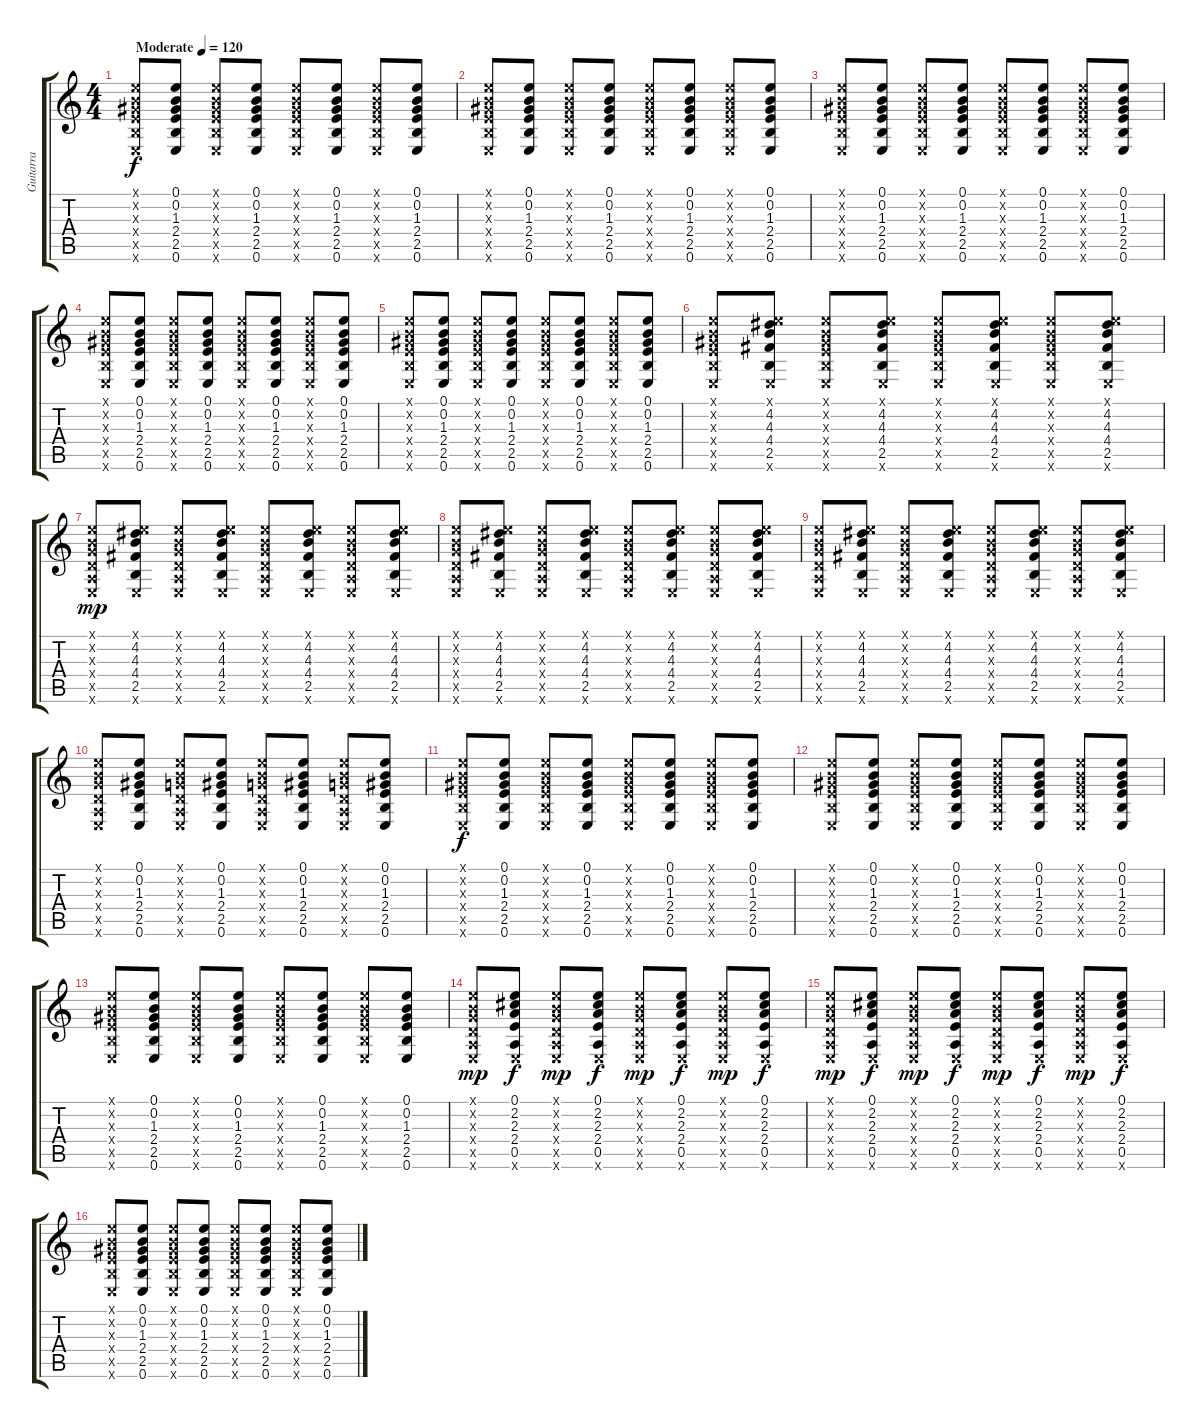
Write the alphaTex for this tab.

\track ("Guitarra" "Guitarra") {instrument acousticguitarsteel}
\staff {score tabs}
\tuning (E4 B3 G3 D3 A2 E2) {hide}
\ts (4 4)
\tempo (120 "Moderate")
\clef g2
\ks c
(0.1{x} 0.2{x} 1.3{x} 2.4{x} 2.5{x} 0.6{x}).8{dy f instrument acousticguitarsteel} (0.1 0.2 1.3 2.4 2.5 0.6).8 (0.1{x} 0.2{x} 1.3{x} 2.4{x} 2.5{x} 0.6{x}).8 (0.1 0.2 1.3 2.4 2.5 0.6).8 (0.1{x} 0.2{x} 1.3{x} 2.4{x} 2.5{x} 0.6{x}).8 (0.1 0.2 1.3 2.4 2.5 0.6).8 (0.1{x} 0.2{x} 1.3{x} 2.4{x} 2.5{x} 0.6{x}).8 (0.1 0.2 1.3 2.4 2.5 0.6).8 |
(0.1{x} 0.2{x} 1.3{x} 2.4{x} 2.5{x} 0.6{x}).8 (0.1 0.2 1.3 2.4 2.5 0.6).8 (0.1{x} 0.2{x} 1.3{x} 2.4{x} 2.5{x} 0.6{x}).8 (0.1 0.2 1.3 2.4 2.5 0.6).8 (0.1{x} 0.2{x} 1.3{x} 2.4{x} 2.5{x} 0.6{x}).8 (0.1 0.2 1.3 2.4 2.5 0.6).8 (0.1{x} 0.2{x} 1.3{x} 2.4{x} 2.5{x} 0.6{x}).8 (0.1 0.2 1.3 2.4 2.5 0.6).8 |
(0.1{x} 0.2{x} 1.3{x} 2.4{x} 2.5{x} 0.6{x}).8 (0.1 0.2 1.3 2.4 2.5 0.6).8 (0.1{x} 0.2{x} 1.3{x} 2.4{x} 2.5{x} 0.6{x}).8 (0.1 0.2 1.3 2.4 2.5 0.6).8 (0.1{x} 0.2{x} 1.3{x} 2.4{x} 2.5{x} 0.6{x}).8 (0.1 0.2 1.3 2.4 2.5 0.6).8 (0.1{x} 0.2{x} 1.3{x} 2.4{x} 2.5{x} 0.6{x}).8 (0.1 0.2 1.3 2.4 2.5 0.6).8 |
(0.1{x} 0.2{x} 1.3{x} 2.4{x} 2.5{x} 0.6{x}).8 (0.1 0.2 1.3 2.4 2.5 0.6).8 (0.1{x} 0.2{x} 1.3{x} 2.4{x} 2.5{x} 0.6{x}).8 (0.1 0.2 1.3 2.4 2.5 0.6).8 (0.1{x} 0.2{x} 1.3{x} 2.4{x} 2.5{x} 0.6{x}).8 (0.1 0.2 1.3 2.4 2.5 0.6).8 (0.1{x} 0.2{x} 1.3{x} 2.4{x} 2.5{x} 0.6{x}).8 (0.1 0.2 1.3 2.4 2.5 0.6).8 |
(0.1{x} 0.2{x} 1.3{x} 2.4{x} 2.5{x} 0.6{x}).8 (0.1 0.2 1.3 2.4 2.5 0.6).8 (0.1{x} 0.2{x} 1.3{x} 2.4{x} 2.5{x} 0.6{x}).8 (0.1 0.2 1.3 2.4 2.5 0.6).8 (0.1{x} 0.2{x} 1.3{x} 2.4{x} 2.5{x} 0.6{x}).8 (0.1 0.2 1.3 2.4 2.5 0.6).8 (0.1{x} 0.2{x} 1.3{x} 2.4{x} 2.5{x} 0.6{x}).8 (0.1 0.2 1.3 2.4 2.5 0.6).8 |
(0.1{x} 0.2{x} 1.3{x} 2.4{x} 2.5{x} 0.6{x}).8 (0.1{x} 4.2 4.3 4.4 2.5 0.6{x}).8 (0.1{x} 0.2{x} 1.3{x} 2.4{x} 2.5{x} 0.6{x}).8 (0.1{x} 4.2 4.3 4.4 2.5 0.6{x}).8 (0.1{x} 0.2{x} 1.3{x} 2.4{x} 2.5{x} 0.6{x}).8 (0.1{x} 4.2 4.3 4.4 2.5 0.6{x}).8 (0.1{x} 0.2{x} 1.3{x} 2.4{x} 2.5{x} 0.6{x}).8 (0.1{x} 4.2 4.3 4.4 2.5 0.6{x}).8 |
(0.1{x} 0.2{x} 0.3{x} 0.4{x} 0.5{x} 0.6{x}).8{dy mp} (0.1{x} 4.2 4.3 4.4 2.5 0.6{x}).8 (0.1{x} 0.2{x} 0.3{x} 0.4{x} 0.5{x} 0.6{x}).8 (0.1{x} 4.2 4.3 4.4 2.5 0.6{x}).8 (0.1{x} 0.2{x} 0.3{x} 0.4{x} 0.5{x} 0.6{x}).8 (0.1{x} 4.2 4.3 4.4 2.5 0.6{x}).8 (0.1{x} 0.2{x} 0.3{x} 0.4{x} 0.5{x} 0.6{x}).8 (0.1{x} 4.2 4.3 4.4 2.5 0.6{x}).8 |
(0.1{x} 0.2{x} 0.3{x} 0.4{x} 0.5{x} 0.6{x}).8 (0.1{x} 4.2 4.3 4.4 2.5 0.6{x}).8 (0.1{x} 0.2{x} 0.3{x} 0.4{x} 0.5{x} 0.6{x}).8 (0.1{x} 4.2 4.3 4.4 2.5 0.6{x}).8 (0.1{x} 0.2{x} 0.3{x} 0.4{x} 0.5{x} 0.6{x}).8 (0.1{x} 4.2 4.3 4.4 2.5 0.6{x}).8 (0.1{x} 0.2{x} 0.3{x} 0.4{x} 0.5{x} 0.6{x}).8 (0.1{x} 4.2 4.3 4.4 2.5 0.6{x}).8 |
(0.1{x} 0.2{x} 0.3{x} 0.4{x} 0.5{x} 0.6{x}).8 (0.1{x} 4.2 4.3 4.4 2.5 0.6{x}).8 (0.1{x} 0.2{x} 0.3{x} 0.4{x} 0.5{x} 0.6{x}).8 (0.1{x} 4.2 4.3 4.4 2.5 0.6{x}).8 (0.1{x} 0.2{x} 0.3{x} 0.4{x} 0.5{x} 0.6{x}).8 (0.1{x} 4.2 4.3 4.4 2.5 0.6{x}).8 (0.1{x} 0.2{x} 0.3{x} 0.4{x} 0.5{x} 0.6{x}).8 (0.1{x} 4.2 4.3 4.4 2.5 0.6{x}).8 |
(0.1{x} 0.2{x} 0.3{x} 0.4{x} 0.5{x} 0.6{x}).8 (0.1 0.2 1.3 2.4 2.5 0.6).8 (0.1{x} 0.2{x} 0.3{x} 0.4{x} 0.5{x} 0.6{x}).8 (0.1 0.2 1.3 2.4 2.5 0.6).8 (0.1{x} 0.2{x} 0.3{x} 0.4{x} 0.5{x} 0.6{x}).8 (0.1 0.2 1.3 2.4 2.5 0.6).8 (0.1{x} 0.2{x} 0.3{x} 0.4{x} 0.5{x} 0.6{x}).8 (0.1 0.2 1.3 2.4 2.5 0.6).8 |
(0.1{x} 0.2{x} 1.3{x} 2.4{x} 2.5{x} 0.6{x}).8{dy f} (0.1 0.2 1.3 2.4 2.5 0.6).8 (0.1{x} 0.2{x} 1.3{x} 2.4{x} 2.5{x} 0.6{x}).8 (0.1 0.2 1.3 2.4 2.5 0.6).8 (0.1{x} 0.2{x} 1.3{x} 2.4{x} 2.5{x} 0.6{x}).8 (0.1 0.2 1.3 2.4 2.5 0.6).8 (0.1{x} 0.2{x} 1.3{x} 2.4{x} 2.5{x} 0.6{x}).8 (0.1 0.2 1.3 2.4 2.5 0.6).8 |
(0.1{x} 0.2{x} 1.3{x} 2.4{x} 2.5{x} 0.6{x}).8 (0.1 0.2 1.3 2.4 2.5 0.6).8 (0.1{x} 0.2{x} 1.3{x} 2.4{x} 2.5{x} 0.6{x}).8 (0.1 0.2 1.3 2.4 2.5 0.6).8 (0.1{x} 0.2{x} 1.3{x} 2.4{x} 2.5{x} 0.6{x}).8 (0.1 0.2 1.3 2.4 2.5 0.6).8 (0.1{x} 0.2{x} 1.3{x} 2.4{x} 2.5{x} 0.6{x}).8 (0.1 0.2 1.3 2.4 2.5 0.6).8 |
(0.1{x} 0.2{x} 1.3{x} 2.4{x} 2.5{x} 0.6{x}).8 (0.1 0.2 1.3 2.4 2.5 0.6).8 (0.1{x} 0.2{x} 1.3{x} 2.4{x} 2.5{x} 0.6{x}).8 (0.1 0.2 1.3 2.4 2.5 0.6).8 (0.1{x} 0.2{x} 1.3{x} 2.4{x} 2.5{x} 0.6{x}).8 (0.1 0.2 1.3 2.4 2.5 0.6).8 (0.1{x} 0.2{x} 1.3{x} 2.4{x} 2.5{x} 0.6{x}).8 (0.1 0.2 1.3 2.4 2.5 0.6).8 |
(0.1{x} 0.2{x} 0.3{x} 0.4{x} 0.5{x} 0.6{x}).8{dy mp} (0.1 2.2 2.3 2.4 0.5 0.6{x}).8{dy f} (0.1{x} 0.2{x} 0.3{x} 0.4{x} 0.5{x} 0.6{x}).8{dy mp} (0.1 2.2 2.3 2.4 0.5 0.6{x}).8{dy f} (0.1{x} 0.2{x} 0.3{x} 0.4{x} 0.5{x} 0.6{x}).8{dy mp} (0.1 2.2 2.3 2.4 0.5 0.6{x}).8{dy f} (0.1{x} 0.2{x} 0.3{x} 0.4{x} 0.5{x} 0.6{x}).8{dy mp} (0.1 2.2 2.3 2.4 0.5 0.6{x}).8{dy f} |
(0.1{x} 0.2{x} 0.3{x} 0.4{x} 0.5{x} 0.6{x}).8{dy mp} (0.1 2.2 2.3 2.4 0.5 0.6{x}).8{dy f} (0.1{x} 0.2{x} 0.3{x} 0.4{x} 0.5{x} 0.6{x}).8{dy mp} (0.1 2.2 2.3 2.4 0.5 0.6{x}).8{dy f} (0.1{x} 0.2{x} 0.3{x} 0.4{x} 0.5{x} 0.6{x}).8{dy mp} (0.1 2.2 2.3 2.4 0.5 0.6{x}).8{dy f} (0.1{x} 0.2{x} 0.3{x} 0.4{x} 0.5{x} 0.6{x}).8{dy mp} (0.1 2.2 2.3 2.4 0.5 0.6{x}).8{dy f} |
(0.1{x} 0.2{x} 1.3{x} 2.4{x} 2.5{x} 0.6{x}).8 (0.1 0.2 1.3 2.4 2.5 0.6).8 (0.1{x} 0.2{x} 1.3{x} 2.4{x} 2.5{x} 0.6{x}).8 (0.1 0.2 1.3 2.4 2.5 0.6).8 (0.1{x} 0.2{x} 1.3{x} 2.4{x} 2.5{x} 0.6{x}).8 (0.1 0.2 1.3 2.4 2.5 0.6).8 (0.1{x} 0.2{x} 1.3{x} 2.4{x} 2.5{x} 0.6{x}).8 (0.1 0.2 1.3 2.4 2.5 0.6).8
